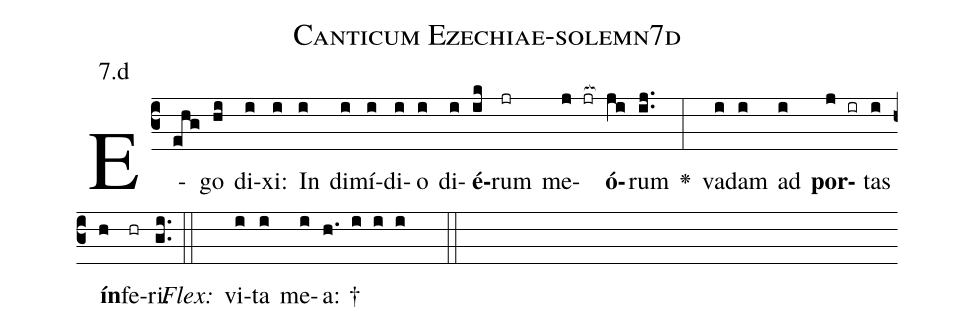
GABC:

name: Canticum Ezechiae-solemn7d;
annotation: 7.d;
%%
(c3)E(ehg)go(hi) di(i)xi:(i) In(i) di(i)mí(i)di(i)o(i) di(i)<b>é</b>(ik)rum(jr) me(j jr[ocb:1{])<b>ó</b>(ji[ocb:0}])rum(ij..) <v>\greheightstar</v>(:) va(i)dam(i) ad(i) <b>por</b>(j ir)tas(i) <b>ín</b>(h)fe(hr)ri.(gi..) (::)
<i>Flex:</i>()  vi(i)ta(i) me(i)a: †(h. i i i  ::)

%E(i) u(i) o(j) u(i) a(h) e.(gi..) (::)
